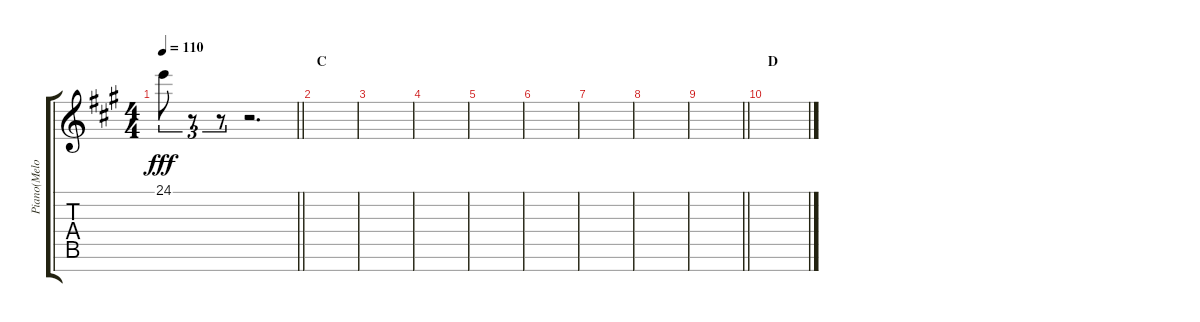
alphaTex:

\track ("Piano(Melody)" "Piano(Melo") {instrument acousticgrandpiano}
\staff {score tabs}
\tuning (E4 B3 G3 D3 A2 E2 B1) {hide}
\ts (4 4)
\tempo 110
\clef g2
\barLineRight lightlight
\ks a
24.1.8{tu (3 2) dy fff} r.8{tu (3 2)} r.8{tu (3 2)} r.2{d} |
\section ("" "C")
|
|
|
|
|
|
|
\barLineRight lightlight
|
\section ("" "D")
